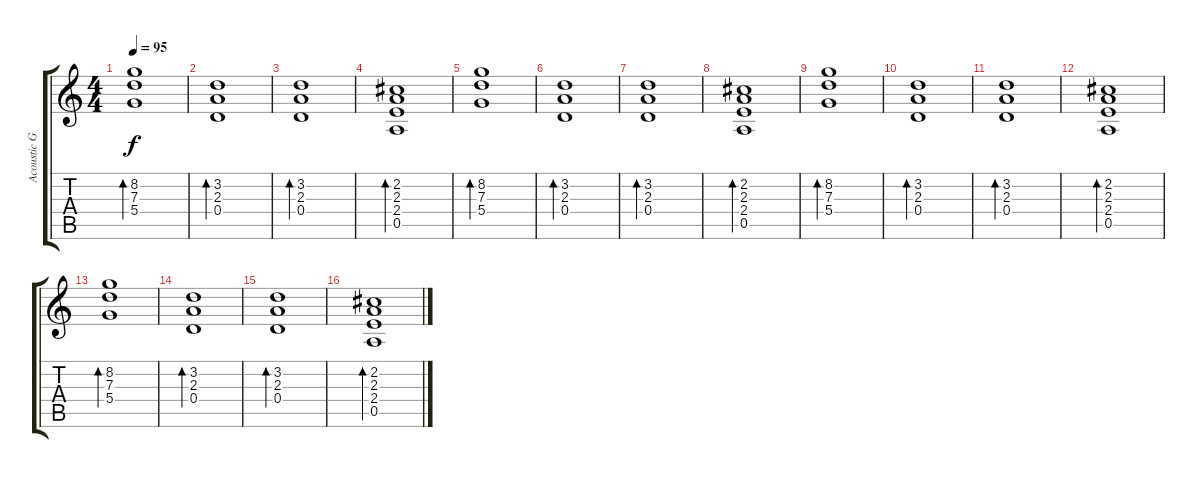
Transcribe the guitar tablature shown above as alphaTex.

\track ("Acoustic Guitar" "Acoustic G") {instrument acousticguitarsteel}
\staff {score tabs}
\tuning (E4 B3 G3 D3 A2 D2) {hide}
\ts (4 4)
\tempo 95
\clef g2
\ks c
(8.2 7.3 5.4).1{bd 480 dy f} |
(3.2 2.3 0.4).1{bd 480} |
(3.2 2.3 0.4).1{bd 480} |
(2.2 2.3 2.4 0.5).1{bd 480} |
(8.2 7.3 5.4).1{bd 480} |
(3.2 2.3 0.4).1{bd 480} |
(3.2 2.3 0.4).1{bd 480} |
(2.2 2.3 2.4 0.5).1{bd 480} |
(8.2 7.3 5.4).1{bd 480} |
(3.2 2.3 0.4).1{bd 480} |
(3.2 2.3 0.4).1{bd 480} |
(2.2 2.3 2.4 0.5).1{bd 480} |
(8.2 7.3 5.4).1{bd 480} |
(3.2 2.3 0.4).1{bd 480} |
(3.2 2.3 0.4).1{bd 480} |
(2.2 2.3 2.4 0.5).1{bd 480}
